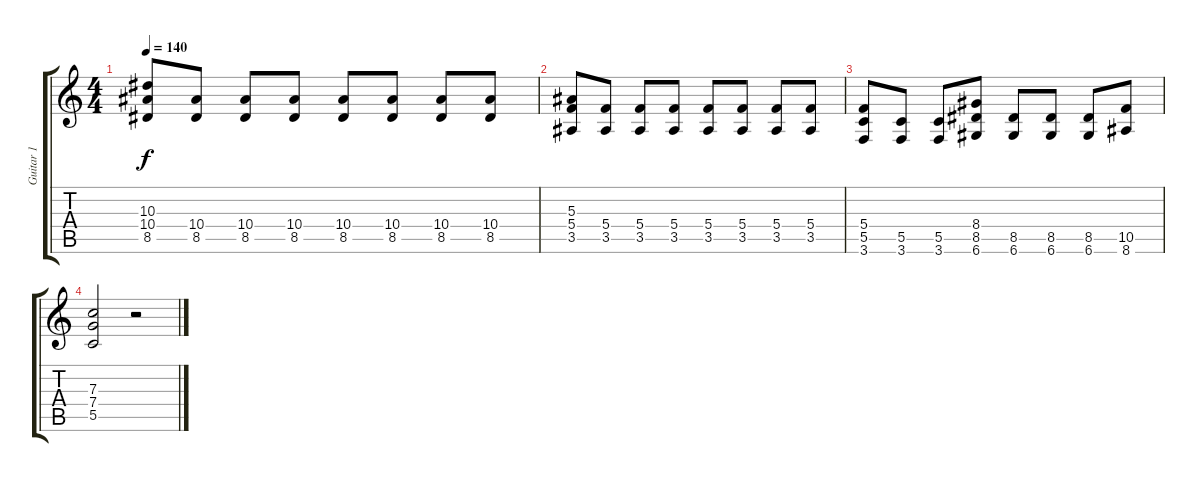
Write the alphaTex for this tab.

\track ("Guitar 1" "Guitar 1") {instrument distortionguitar}
\staff {score tabs}
\tuning (D4 A3 F3 C3 G2 D2) {hide}
\ts (4 4)
\tempo 140
\clef g2
\ks c
(10.3 10.4 8.5).8{dy f} (10.4 8.5).8 (10.4 8.5).8 (10.4 8.5).8 (10.4 8.5).8 (10.4 8.5).8 (10.4 8.5).8 (10.4 8.5).8 |
(5.3 5.4 3.5).8 (5.4 3.5).8 (5.4 3.5).8 (5.4 3.5).8 (5.4 3.5).8 (5.4 3.5).8 (5.4 3.5).8 (5.4 3.5).8 |
(5.4 5.5 3.6).8 (5.5 3.6).8 (5.5 3.6).8 (8.4 8.5 6.6).8 (8.5 6.6).8 (8.5 6.6).8 (8.5 6.6).8 (10.5 8.6).8 |
(7.3 7.4 5.5).2 r.2
